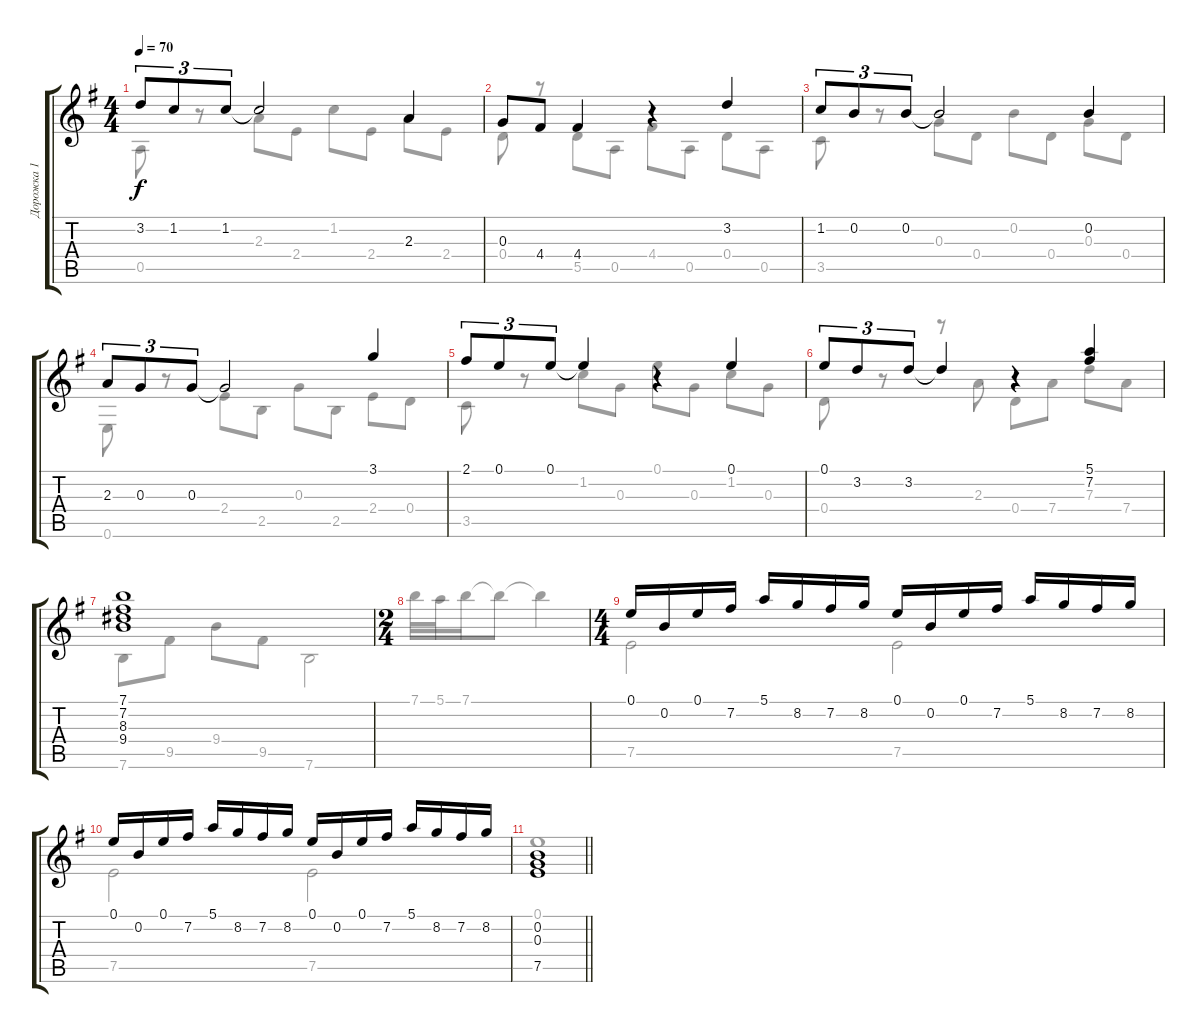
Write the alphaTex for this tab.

\track ("Дорожка 1" "Дорожка 1") {instrument acousticguitarnylon}
\staff {score tabs}
\tuning (E4 B3 G3 D3 A2 E2) {hide}
\voice
\ts (4 4)
\tempo 70
\clef g2
\ks eminor
3.2.8{tu (3 2) dy f} 1.2.8{tu (3 2)} 1.2.8{tu (3 2)} 1.2{t}.2 2.3.4 |
0.3.8 4.4.8 4.4.4 r.4 3.2.4 |
1.2.8{tu (3 2)} 0.2.8{tu (3 2)} 0.2.8{tu (3 2)} 0.2{t}.2 0.2.4 |
2.3.8{tu (3 2)} 0.3.8{tu (3 2)} 0.3.8{tu (3 2)} 0.3{t}.2 3.1.4 |
2.1.8{tu (3 2)} 0.1.8{tu (3 2)} 0.1.8{tu (3 2)} 0.1{t}.4 r.4 0.1.4 |
0.1.8{tu (3 2)} 3.2.8{tu (3 2)} 3.2.8{tu (3 2)} 3.2{t}.4 r.4 (5.1 7.2).4 |
(7.1 7.2 8.3 9.4).1 |
\ts (2 4)
|
\ts (4 4)
0.1.16 0.2.16 0.1.16 7.2.16 5.1.16 8.2.16 7.2.16 8.2.16 0.1.16 0.2.16 0.1.16 7.2.16 5.1.16 8.2.16 7.2.16 8.2.16 |
0.1.16 0.2.16 0.1.16 7.2.16 5.1.16 8.2.16 7.2.16 8.2.16 0.1.16 0.2.16 0.1.16 7.2.16 5.1.16 8.2.16 7.2.16 8.2.16 |
\barLineRight lightlight
(0.2 0.3 7.5).1
\voice
\clef g2
\ottava regular
\simile none
\ks eminor
0.5.8{dy f} r.8 2.3.8 2.4.8 1.2.8 2.4.8 2.3.8 2.4.8 |
0.4.8 r.8 5.5.8 0.5.8 4.4.8 0.5.8 0.4.8 0.5.8 |
3.5.8 r.8 0.3.8 0.4.8 0.2.8 0.4.8 0.3.8 0.4.8 |
0.6.8 r.8 2.4.8 2.5.8 0.3.8 2.5.8 2.4.8 0.4.8 |
3.5.8 r.8 1.2.8 0.3.8 0.1.8 0.3.8 1.2.8 0.3.8 |
0.4.8 r.8 r.8 2.3.8 0.4.8 7.4.8 7.3.8 7.4.8 |
7.6.8 9.5.8 9.4.8 9.5.8 7.6.2 |
7.1.32 5.1.32 7.1.16 7.1{t}.8 7.1{t}.4 |
7.5.2 7.5.2 |
7.5.2 7.5.2 |
\barLineRight lightlight
0.1.1
